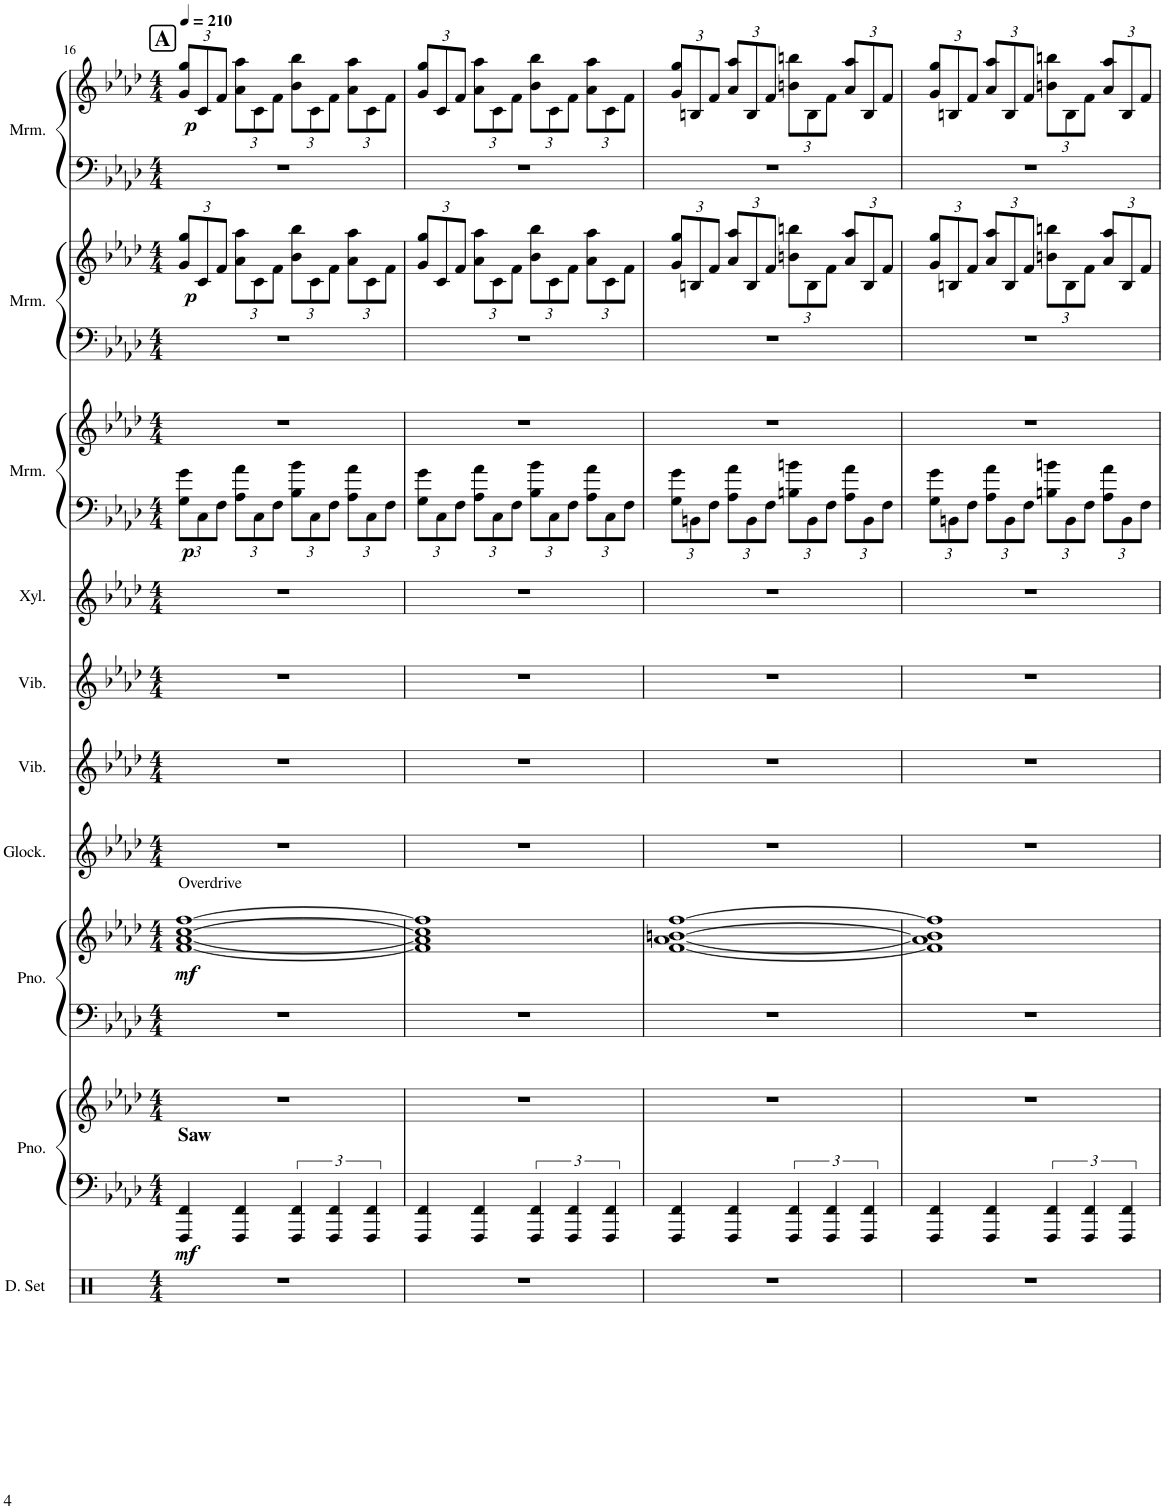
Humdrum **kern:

**kern	**kern	**kern	**dynam	**kern	**kern	**dynam	**kern	**kern	**kern	**kern	**kern	**kern	**dynam	**kern	**kern	**dynam	**kern	**kern	**dynam
*part10	*part9	*part9	*part9	*part8	*part8	*part8	*part7	*part6	*part5	*part4	*part3	*part3	*part3	*part2	*part2	*part2	*part1	*part1	*part1
*staff15	*staff14	*staff13	*staff13/14	*staff12	*staff11	*staff11/12	*staff10	*staff9	*staff8	*staff7	*staff6	*staff5	*staff5/6	*staff4	*staff3	*staff3/4	*staff2	*staff1	*staff1/2
*I"Drumset	*I"Piano	*	*	*I"Piano	*	*	*I"Glockenspiel	*I"Vibraphone	*I"Vibraphone	*I"Xylophone	*I"Marimba	*	*	*I"Marimba	*	*	*I"Marimba	*	*
*I'D. Set	*I'Pno.	*	*	*I'Pno.	*	*	*I'Glock.	*I'Vib.	*I'Vib.	*I'Xyl.	*I'Mrm.	*	*	*I'Mrm.	*	*	*I'Mrm.	*	*
!!LO:PB:g=z
*clefX	*clefF4	*clefG2	*	*clefF4	*clefG2	*	*clefG2	*clefG2	*clefG2	*clefG2	*clefF4	*clefG2	*	*clefF4	*clefG2	*	*clefF4	*clefG2	*
*	*	*	*	*	*	*	*Trd-14c-24	*	*	*Trd-7c-12	*	*	*	*	*	*	*	*	*
*k[]	*k[b-e-a-d-]	*k[b-e-a-d-]	*	*k[b-e-a-d-]	*k[b-e-a-d-]	*	*k[b-e-a-d-]	*k[b-e-a-d-]	*k[b-e-a-d-]	*k[b-e-a-d-]	*k[b-e-a-d-]	*k[b-e-a-d-]	*	*k[b-e-a-d-]	*k[b-e-a-d-]	*	*k[b-e-a-d-]	*k[b-e-a-d-]	*
*M4/4	*M4/4	*M4/4	*	*M4/4	*M4/4	*	*M4/4	*M4/4	*M4/4	*M4/4	*M4/4	*M4/4	*	*M4/4	*M4/4	*	*M4/4	*M4/4	*
*MM210	*MM210	*MM210	*	*MM210	*MM210	*	*MM210	*MM210	*MM210	*MM210	*MM210	*MM210	*	*MM210	*MM210	*	*MM210	*MM210	*
*	*	*	*	*	*	*	*	*	*	*	*Xbrackettup	*	*	*	*Xbrackettup	*	*	*Xbrackettup	*
!!LO:REH:place=s1:a:B:cj:fs=14:t=A
=16	=16	=16	=16	=16	=16	=16	=16	=16	=16	=16	=16	=16	=16	=16	=16	=16	=16	=16	=16
!	!	!	!	!	!LO:TX:a:t=Overdrive	!	!	!	!	!	!	!	!	!	!	!	!	!	!
!	!LO:TX:a:B:t=Saw	!	!	!	!	!	!	!	!	!	!	!	!	!	!	!	!	!	!
!	!	!	!LO:DY:b=2	!	!	!LO:DY:b	!	!	!	!	!	!	!LO:DY:b=2	!	!	!LO:DY:b	!	!	!LO:DY:b
1r	4FFF/ 4FF/	1r	mf	1r	[1f [1a- [1cc [1ff	mf	1r	1r	1r	1r	12G\ 12g\L	1r	p	1r	12g/ 12gg/L	p	1r	12g/ 12gg/L	p
.	.	.	.	.	.	.	.	.	.	.	12C\	.	.	.	12c/	.	.	12c/	.
.	.	.	.	.	.	.	.	.	.	.	12F\J	.	.	.	12f/J	.	.	12f/J	.
.	4FFF/ 4FF/	.	.	.	.	.	.	.	.	.	12A-\ 12a-\L	.	.	.	12a-\ 12aa-\L	.	.	12a-\ 12aa-\L	.
.	.	.	.	.	.	.	.	.	.	.	12C\	.	.	.	12c\	.	.	12c\	.
.	.	.	.	.	.	.	.	.	.	.	12F\J	.	.	.	12f\J	.	.	12f\J	.
.	6FFF/ 6FF/	.	.	.	.	.	.	.	.	.	12B-\ 12b-\L	.	.	.	12b-\ 12bb-\L	.	.	12b-\ 12bb-\L	.
.	.	.	.	.	.	.	.	.	.	.	12C\	.	.	.	12c\	.	.	12c\	.
.	6FFF/ 6FF/	.	.	.	.	.	.	.	.	.	12F\J	.	.	.	12f\J	.	.	12f\J	.
.	.	.	.	.	.	.	.	.	.	.	12A-\ 12a-\L	.	.	.	12a-\ 12aa-\L	.	.	12a-\ 12aa-\L	.
.	6FFF/ 6FF/	.	.	.	.	.	.	.	.	.	12C\	.	.	.	12c\	.	.	12c\	.
.	.	.	.	.	.	.	.	.	.	.	12F\J	.	.	.	12f\J	.	.	12f\J	.
=17	=17	=17	=17	=17	=17	=17	=17	=17	=17	=17	=17	=17	=17	=17	=17	=17	=17	=17	=17
1r	4FFF/ 4FF/	1r	.	1r	1f] 1a-] 1cc] 1ff]	.	1r	1r	1r	1r	12G\ 12g\L	1r	.	1r	12g/ 12gg/L	.	1r	12g/ 12gg/L	.
.	.	.	.	.	.	.	.	.	.	.	12C\	.	.	.	12c/	.	.	12c/	.
.	.	.	.	.	.	.	.	.	.	.	12F\J	.	.	.	12f/J	.	.	12f/J	.
.	4FFF/ 4FF/	.	.	.	.	.	.	.	.	.	12A-\ 12a-\L	.	.	.	12a-\ 12aa-\L	.	.	12a-\ 12aa-\L	.
.	.	.	.	.	.	.	.	.	.	.	12C\	.	.	.	12c\	.	.	12c\	.
.	.	.	.	.	.	.	.	.	.	.	12F\J	.	.	.	12f\J	.	.	12f\J	.
.	6FFF/ 6FF/	.	.	.	.	.	.	.	.	.	12B-\ 12b-\L	.	.	.	12b-\ 12bb-\L	.	.	12b-\ 12bb-\L	.
.	.	.	.	.	.	.	.	.	.	.	12C\	.	.	.	12c\	.	.	12c\	.
.	6FFF/ 6FF/	.	.	.	.	.	.	.	.	.	12F\J	.	.	.	12f\J	.	.	12f\J	.
.	.	.	.	.	.	.	.	.	.	.	12A-\ 12a-\L	.	.	.	12a-\ 12aa-\L	.	.	12a-\ 12aa-\L	.
.	6FFF/ 6FF/	.	.	.	.	.	.	.	.	.	12C\	.	.	.	12c\	.	.	12c\	.
.	.	.	.	.	.	.	.	.	.	.	12F\J	.	.	.	12f\J	.	.	12f\J	.
=18	=18	=18	=18	=18	=18	=18	=18	=18	=18	=18	=18	=18	=18	=18	=18	=18	=18	=18	=18
1r	4FFF/ 4FF/	1r	.	1r	[1f [1a- [1bn [1ff	.	1r	1r	1r	1r	12G\ 12g\L	1r	.	1r	12g/ 12gg/L	.	1r	12g/ 12gg/L	.
.	.	.	.	.	.	.	.	.	.	.	12BBn\	.	.	.	12Bn/	.	.	12Bn/	.
.	.	.	.	.	.	.	.	.	.	.	12F\J	.	.	.	12f/J	.	.	12f/J	.
.	4FFF/ 4FF/	.	.	.	.	.	.	.	.	.	12A-\ 12a-\L	.	.	.	12a-/ 12aa-/L	.	.	12a-/ 12aa-/L	.
.	.	.	.	.	.	.	.	.	.	.	12BB\	.	.	.	12B/	.	.	12B/	.
.	.	.	.	.	.	.	.	.	.	.	12F\J	.	.	.	12f/J	.	.	12f/J	.
.	6FFF/ 6FF/	.	.	.	.	.	.	.	.	.	12Bn\ 12bn\L	.	.	.	12bn\ 12bbn\L	.	.	12bn\ 12bbn\L	.
.	.	.	.	.	.	.	.	.	.	.	12BB\	.	.	.	12B\	.	.	12B\	.
.	6FFF/ 6FF/	.	.	.	.	.	.	.	.	.	12F\J	.	.	.	12f\J	.	.	12f\J	.
.	.	.	.	.	.	.	.	.	.	.	12A-\ 12a-\L	.	.	.	12a-/ 12aa-/L	.	.	12a-/ 12aa-/L	.
.	6FFF/ 6FF/	.	.	.	.	.	.	.	.	.	12BB\	.	.	.	12B/	.	.	12B/	.
.	.	.	.	.	.	.	.	.	.	.	12F\J	.	.	.	12f/J	.	.	12f/J	.
=19	=19	=19	=19	=19	=19	=19	=19	=19	=19	=19	=19	=19	=19	=19	=19	=19	=19	=19	=19
1r	4FFF/ 4FF/	1r	.	1r	1f] 1a-] 1b] 1ff]	.	1r	1r	1r	1r	12G\ 12g\L	1r	.	1r	12g/ 12gg/L	.	1r	12g/ 12gg/L	.
.	.	.	.	.	.	.	.	.	.	.	12BBn\	.	.	.	12Bn/	.	.	12Bn/	.
.	.	.	.	.	.	.	.	.	.	.	12F\J	.	.	.	12f/J	.	.	12f/J	.
.	4FFF/ 4FF/	.	.	.	.	.	.	.	.	.	12A-\ 12a-\L	.	.	.	12a-/ 12aa-/L	.	.	12a-/ 12aa-/L	.
.	.	.	.	.	.	.	.	.	.	.	12BB\	.	.	.	12B/	.	.	12B/	.
.	.	.	.	.	.	.	.	.	.	.	12F\J	.	.	.	12f/J	.	.	12f/J	.
.	6FFF/ 6FF/	.	.	.	.	.	.	.	.	.	12Bn\ 12bn\L	.	.	.	12bn\ 12bbn\L	.	.	12bn\ 12bbn\L	.
.	.	.	.	.	.	.	.	.	.	.	12BB\	.	.	.	12B\	.	.	12B\	.
.	6FFF/ 6FF/	.	.	.	.	.	.	.	.	.	12F\J	.	.	.	12f\J	.	.	12f\J	.
.	.	.	.	.	.	.	.	.	.	.	12A-\ 12a-\L	.	.	.	12a-/ 12aa-/L	.	.	12a-/ 12aa-/L	.
.	6FFF/ 6FF/	.	.	.	.	.	.	.	.	.	12BB\	.	.	.	12B/	.	.	12B/	.
.	.	.	.	.	.	.	.	.	.	.	12F\J	.	.	.	12f/J	.	.	12f/J	.
=	=	=	=	=	=	=	=	=	=	=	=	=	=	=	=	=	=	=	=
*-	*-	*-	*-	*-	*-	*-	*-	*-	*-	*-	*-	*-	*-	*-	*-	*-	*-	*-	*-
